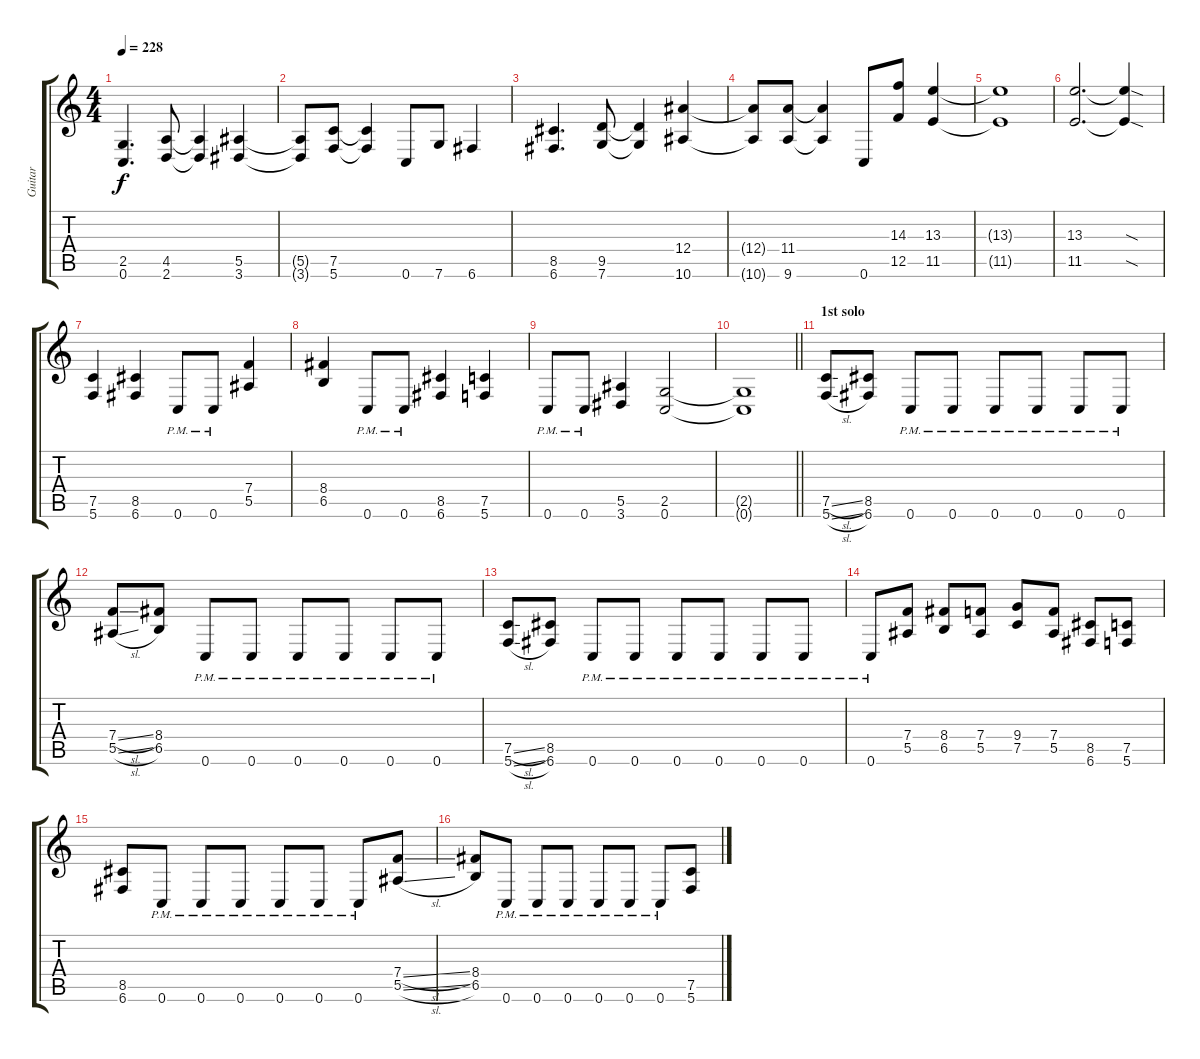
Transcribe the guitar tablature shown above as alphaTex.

\track ("Guitar" "Guitar") {instrument distortionguitar}
\staff {score tabs}
\tuning (C4 G3 Eb3 Bb2 F2 C2) {hide}
\ts (4 4)
\tempo 228
\clef g2
\ks c
(2.5 0.6).4{d dy f} (4.5 2.6).8 (4.5{t} 2.6{t}).4 (5.5 3.6).4 |
(5.5{t} 3.6{t}).8 (7.5 5.6).8 (7.5{t} 5.6{t}).4 0.6.8 7.6.8 6.6.4 |
(8.5 6.6).4{d} (9.5 7.6).8 (9.5{t} 7.6{t}).4 (12.4 10.6).4 |
(12.4{t} 10.6{t}).8 (11.4 9.6).8 (11.4{t} 9.6{t}).4 0.6.8 (14.3 12.5).8 (13.3 11.5).4 |
(13.3{t} 11.5{t}).1 |
(13.3 11.5).2{d} (13.3{sod t} 11.5{sod t}).4 |
(7.5 5.6).4 (8.5 6.6).4 0.6{pm}.8 0.6{pm}.8 (7.4 5.5).4 |
(8.4 6.5).4 0.6{pm}.8 0.6{pm}.8 (8.5 6.6).4 (7.5 5.6).4 |
0.6{pm}.8 0.6{pm}.8 (5.5 3.6).4 (2.5 0.6).2 |
\barLineRight lightlight
(2.5{t} 0.6{t}).1 |
\section ("" "1st solo")
(7.5{sl} 5.6{sl}).8 (8.5 6.6).8 0.6{pm}.8 0.6{pm}.8 0.6{pm}.8 0.6{pm}.8 0.6{pm}.8 0.6{pm}.8 |
(7.4{sl} 5.5{sl}).8 (8.4 6.5).8 0.6{pm}.8 0.6{pm}.8 0.6{pm}.8 0.6{pm}.8 0.6{pm}.8 0.6{pm}.8 |
(7.5{sl} 5.6{sl}).8 (8.5 6.6).8 0.6{pm}.8 0.6{pm}.8 0.6{pm}.8 0.6{pm}.8 0.6{pm}.8 0.6{pm}.8 |
0.6{pm}.8 (7.4 5.5).8 (8.4 6.5).8 (7.4 5.5).8 (9.4 7.5).8 (7.4 5.5).8 (8.5 6.6).8 (7.5 5.6).8 |
(8.5 6.6).8 0.6{pm}.8 0.6{pm}.8 0.6{pm}.8 0.6{pm}.8 0.6{pm}.8 0.6{pm}.8 (7.4{sl} 5.5{sl}).8 |
(8.4 6.5).8 0.6{pm}.8 0.6{pm}.8 0.6{pm}.8 0.6{pm}.8 0.6{pm}.8 0.6{pm}.8 (7.5{sl} 5.6{sl}).8
